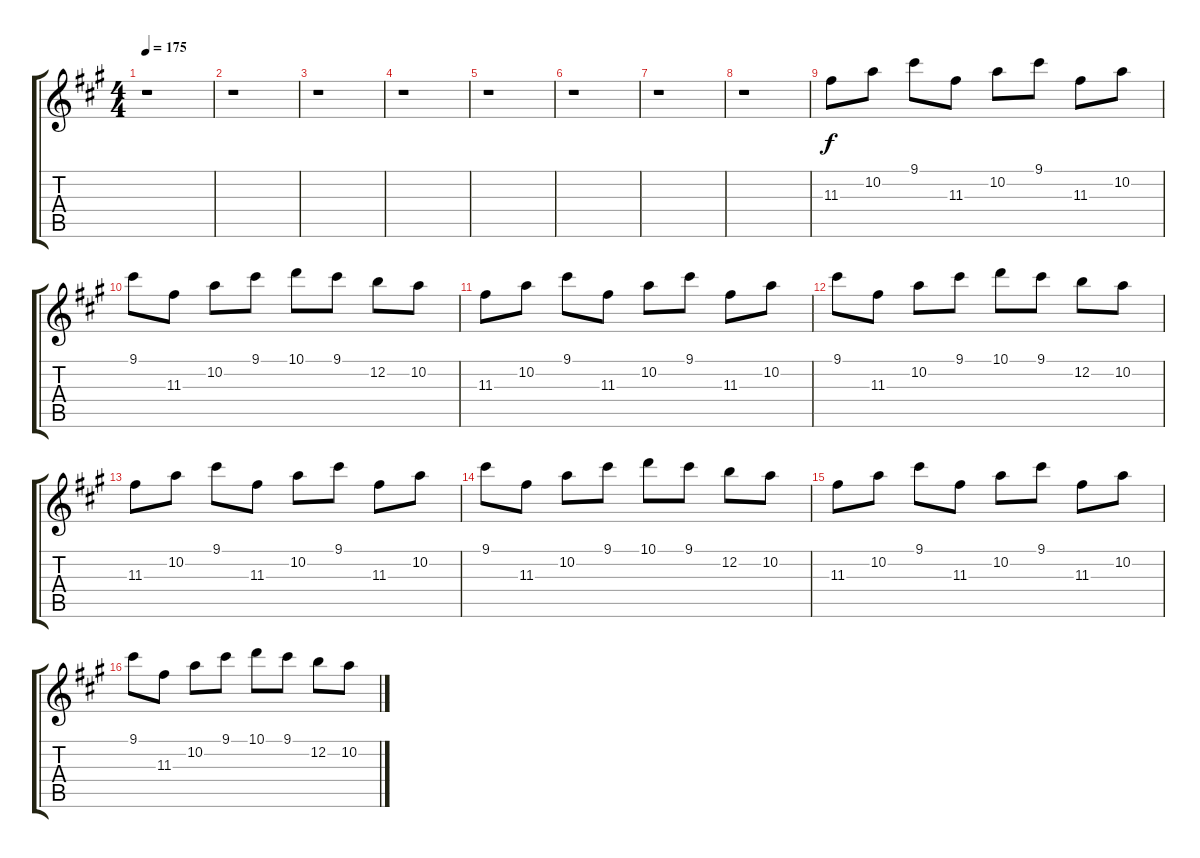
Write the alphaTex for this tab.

\track "" {instrument distortionguitar}
\staff {score tabs}
\tuning (E4 B3 G3 D3 A2 E2) {hide}
\ts (4 4)
\tempo 175
\clef g2
\ks a
r.1{dy f} |
r.1 |
r.1 |
r.1 |
r.1 |
r.1 |
r.1 |
r.1 |
11.3.8 10.2.8 9.1.8 11.3.8 10.2.8 9.1.8 11.3.8 10.2.8 |
9.1.8 11.3.8 10.2.8 9.1.8 10.1.8 9.1.8 12.2.8 10.2.8 |
11.3.8 10.2.8 9.1.8 11.3.8 10.2.8 9.1.8 11.3.8 10.2.8 |
9.1.8 11.3.8 10.2.8 9.1.8 10.1.8 9.1.8 12.2.8 10.2.8 |
11.3.8 10.2.8 9.1.8 11.3.8 10.2.8 9.1.8 11.3.8 10.2.8 |
9.1.8 11.3.8 10.2.8 9.1.8 10.1.8 9.1.8 12.2.8 10.2.8 |
11.3.8 10.2.8 9.1.8 11.3.8 10.2.8 9.1.8 11.3.8 10.2.8 |
9.1.8 11.3.8 10.2.8 9.1.8 10.1.8 9.1.8 12.2.8 10.2.8
